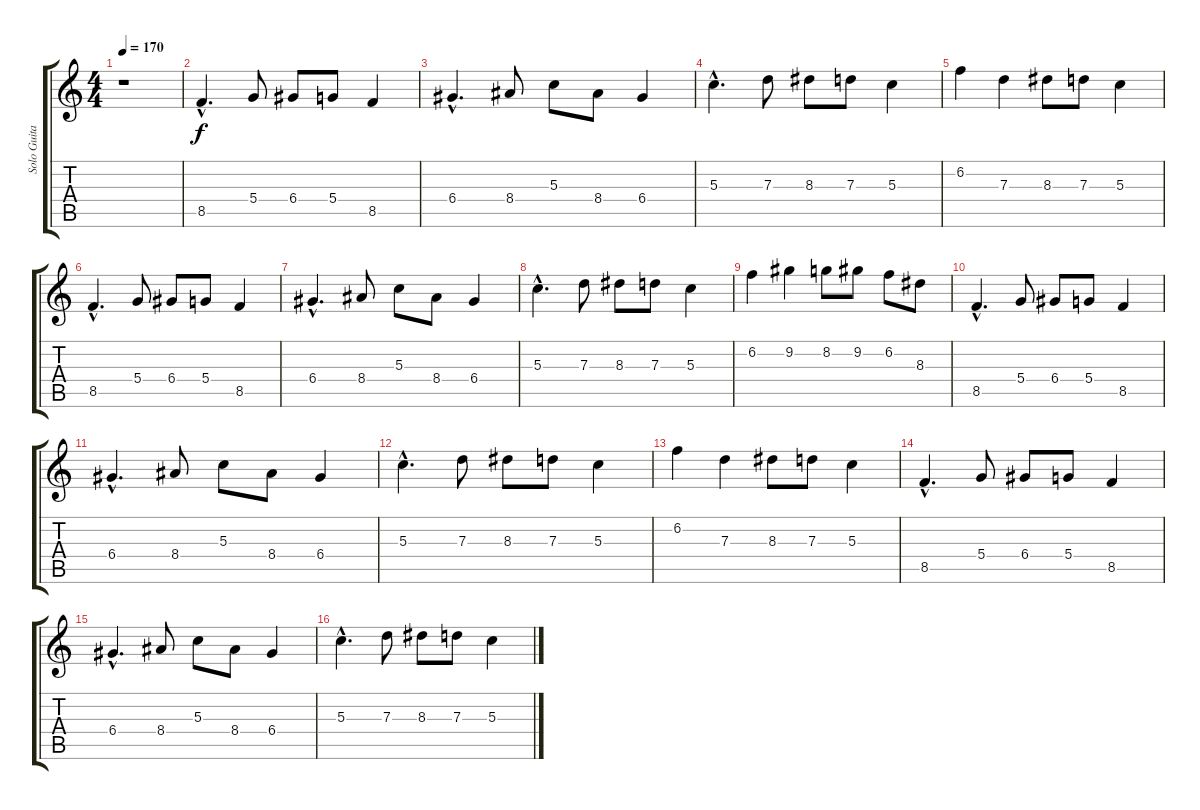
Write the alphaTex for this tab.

\track ("Solo Guitar" "Solo Guita") {instrument distortionguitar}
\staff {score tabs}
\tuning (E4 B3 G3 D3 A2 E2) {hide}
\ts (4 4)
\tempo 170
\clef g2
\ks c
r.1{dy f} |
8.5{hac}.4{d} 5.4.8 6.4.8 5.4.8 8.5.4 |
6.4{hac}.4{d} 8.4.8 5.3.8 8.4.8 6.4.4 |
5.3{hac}.4{d} 7.3.8 8.3.8 7.3.8 5.3.4 |
6.2.4 7.3.4 8.3.8 7.3.8 5.3.4 |
8.5{hac}.4{d} 5.4.8 6.4.8 5.4.8 8.5.4 |
6.4{hac}.4{d} 8.4.8 5.3.8 8.4.8 6.4.4 |
5.3{hac}.4{d} 7.3.8 8.3.8 7.3.8 5.3.4 |
6.2.4 9.2.4 8.2.8 9.2.8 6.2.8 8.3.8 |
8.5{hac}.4{d} 5.4.8 6.4.8 5.4.8 8.5.4 |
6.4{hac}.4{d} 8.4.8 5.3.8 8.4.8 6.4.4 |
5.3{hac}.4{d} 7.3.8 8.3.8 7.3.8 5.3.4 |
6.2.4 7.3.4 8.3.8 7.3.8 5.3.4 |
8.5{hac}.4{d} 5.4.8 6.4.8 5.4.8 8.5.4 |
6.4{hac}.4{d} 8.4.8 5.3.8 8.4.8 6.4.4 |
5.3{hac}.4{d} 7.3.8 8.3.8 7.3.8 5.3.4
